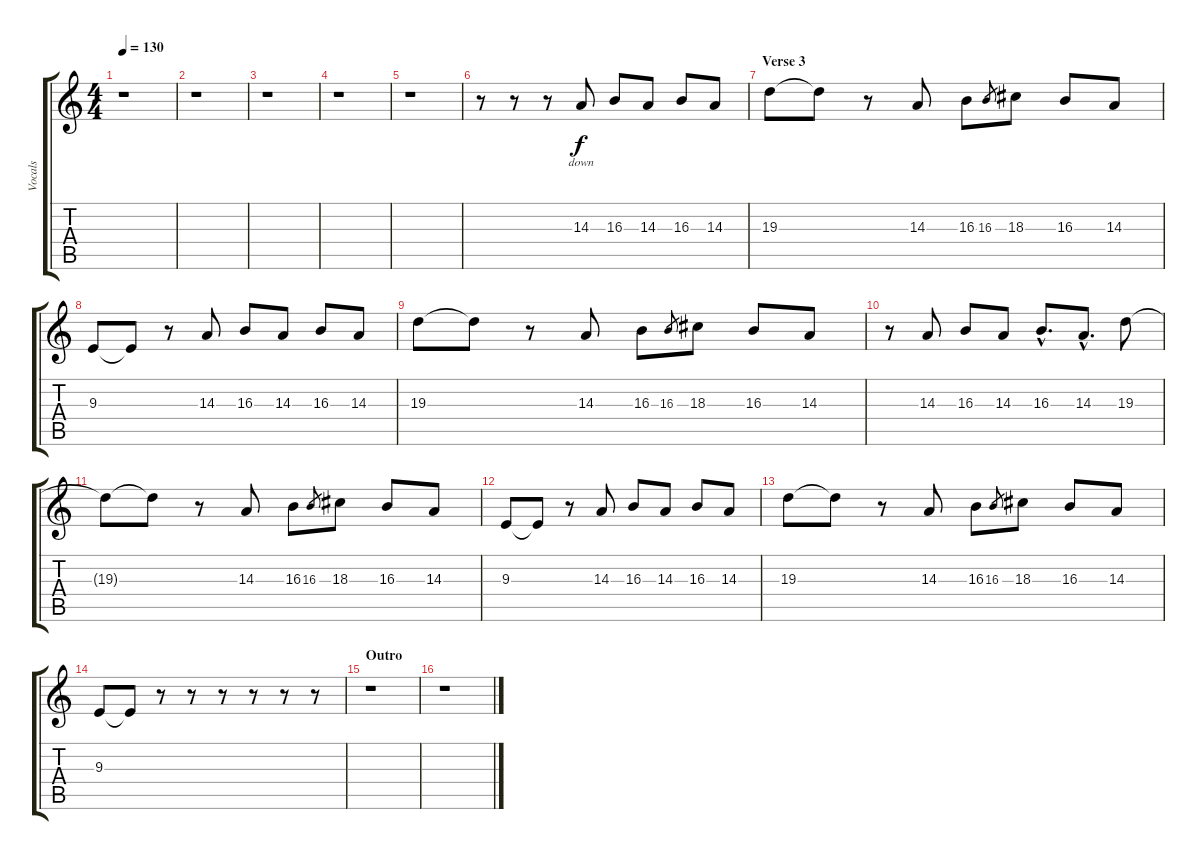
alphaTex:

\track ("Vocals" "Vocals") {instrument lead1square}
\staff {score tabs}
\tuning (E4 B3 G3 D3 A2 E2) {hide}
\ts (4 4)
\tempo 130
\clef g2
\ks c
r.1{dy f} |
r.1 |
r.1 |
r.1 |
r.1 |
r.8 r.8 r.8 14.3.8{lyrics (0 "down") lyrics (1 "") lyrics (2 "") lyrics (3 "") lyrics (4 "")} 16.3.8 14.3.8 16.3.8 14.3.8 |
\section ("" "Verse 3")
19.3.8 19.3{t}.8 r.8 14.3.8 16.3.8 16.3.8{gr} 18.3.8 16.3.8 14.3.8 |
9.3.8 9.3{t}.8 r.8 14.3.8 16.3.8 14.3.8 16.3.8 14.3.8 |
19.3.8 19.3{t}.8 r.8 14.3.8 16.3.8 16.3.8{gr} 18.3.8 16.3.8 14.3.8 |
r.8 14.3.8 16.3.8 14.3.8 16.3{hac}.8{d} 14.3{hac}.8{d} 19.3.8 |
19.3{t}.8 19.3{t}.8 r.8 14.3.8 16.3.8 16.3.8{gr} 18.3.8 16.3.8 14.3.8 |
9.3.8 9.3{t}.8 r.8 14.3.8 16.3.8 14.3.8 16.3.8 14.3.8 |
19.3.8 19.3{t}.8 r.8 14.3.8 16.3.8 16.3.8{gr} 18.3.8 16.3.8 14.3.8 |
9.3.8 9.3{t}.8 r.8 r.8 r.8 r.8 r.8 r.8 |
\section ("" "Outro")
r.1 |
r.1
